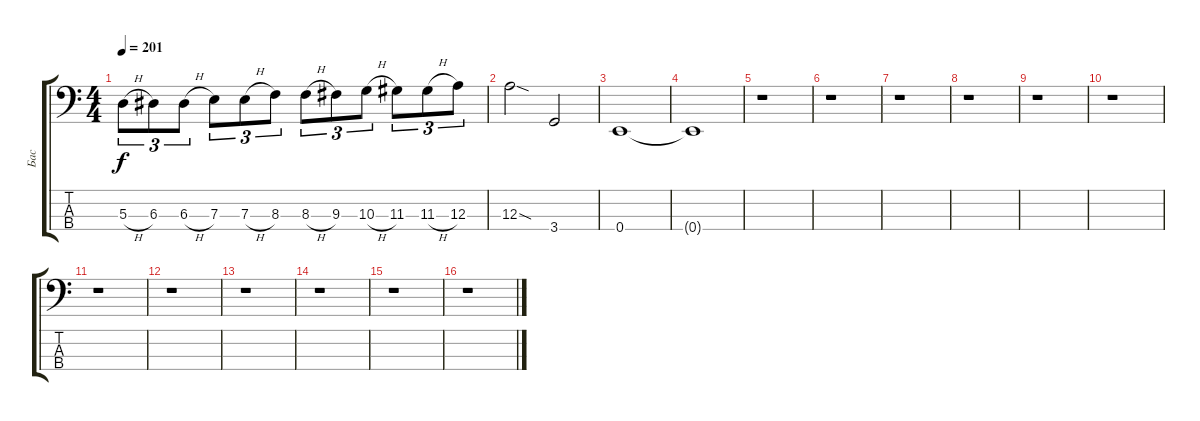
\track ("Бас" "Бас") {instrument electricbasspick}
\staff {score tabs}
\tuning (G2 D2 A1 E1) {hide}
\ts (4 4)
\tempo 201
\clef f4
\ks c
5.3{h}.8{tu (3 2) dy f} 6.3.8{tu (3 2)} 6.3{h}.8{tu (3 2)} 7.3.8{tu (3 2)} 7.3{h}.8{tu (3 2)} 8.3.8{tu (3 2)} 8.3{h}.8{tu (3 2)} 9.3.8{tu (3 2)} 10.3{h}.8{tu (3 2)} 11.3.8{tu (3 2)} 11.3{h}.8{tu (3 2)} 12.3.8{tu (3 2)} |
12.3{sod}.2 3.4.2 |
0.4.1 |
0.4{t}.1 |
r.1 |
r.1 |
r.1 |
r.1 |
r.1 |
r.1 |
r.1 |
r.1 |
r.1 |
r.1 |
r.1 |
r.1
